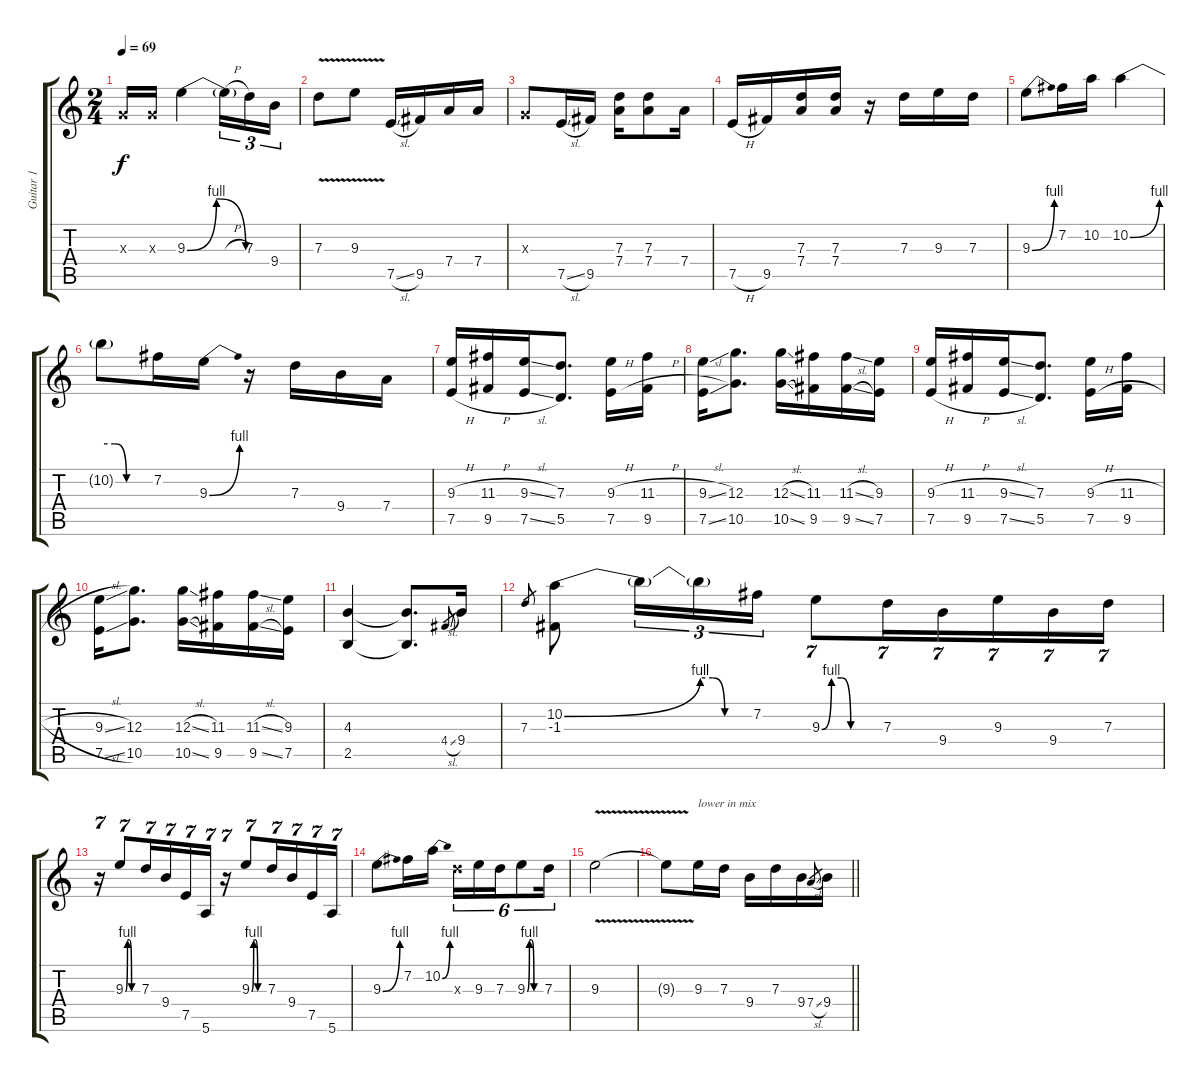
\track ("Guitar 1" "Guitar 1") {instrument distortionguitar}
\staff {score tabs}
\tuning (E4 B3 G3 D3 A2 E2) {hide}
\ts (2 4)
\tempo 69
\clef g2
\ks c
0.3{x}.16{dy f} 0.3{x}.16 9.3{be (bendrelease 0 0 15 4 45 4 60 0)}.4 9.3{h t}.16{tu (3 2)} 7.3.16{tu (3 2)} 9.4.16{tu (3 2)} |
7.3{v}.8 9.3{v}.8 7.5{sl}.16 9.5.16 7.4.16 7.4.16 |
0.3{x}.8 7.5{sl}.16 9.5.16 (7.3 7.4).16 (7.3 7.4).8 7.4.16 |
7.5{h}.16 9.5.16 (7.3 7.4).16 (7.3 7.4).16 r.16 7.3.16 9.3.16 7.3.16 |
9.3{be (bend 0 0 60 4)}.8 7.2.16 10.2.16 10.2{be (bend 0 0 60 4)}.4 |
10.2{be (custom 0 4 15 4 30 0 60 0) t}.8 7.2.16 9.3{be (bend 0 0 60 4)}.16 r.16 7.3.16 9.4.16 7.4.16 |
(9.3{h} 7.5{h}).16 (11.3{h} 9.5{h}).16 (9.3{sl} 7.5{sl}).16 (7.3 5.5).8{d} (9.3{h} 7.5{h}).16 (11.3{h} 9.5{h}).16 |
(9.3{sl} 7.5{sl}).16 (12.3 10.5).8{d} (12.3{sl} 10.5{sl}).16 (11.3 9.5).16 (11.3{sl} 9.5{sl}).16 (9.3 7.5).16 |
(9.3{h} 7.5{h}).16 (11.3{h} 9.5{h}).16 (9.3{sl} 7.5{sl}).16 (7.3 5.5).8{d} (9.3{h} 7.5{h}).16 (11.3{h} 9.5{h}).16 |
(9.3{sl} 7.5{sl}).16 (12.3 10.5).8{d} (12.3{sl} 10.5{sl}).16 (11.3 9.5).16 (11.3{sl} 9.5{sl}).16 (9.3 7.5).16 |
(4.3 2.5).4 (4.3{t} 2.5{t}).8{d} 4.4{sl}.8{gr} 9.4.16 |
7.3.8{gr} (10.2{be (bend 0 0 60 4)} -1.3).8 10.2{t}.16{tu (3 2)} 10.2{be (custom 0 4 15 4 30 0 60 0) t}.16{tu (3 2)} 7.2.16{tu (3 2)} 9.3{be (custom 0 0 10 4 20 4 30 0 60 0)}.8{tu (7 4)} 7.3.16{tu (7 4)} 9.4.16{tu (7 4)} 9.3.16{tu (7 4)} 9.4.16{tu (7 4)} 7.3.16{tu (7 4)} |
r.16{tu (7 4)} 9.3{be (custom 0 0 10 4 20 4 30 0 60 0)}.8{tu (7 4)} 7.3.16{tu (7 4)} 9.4.16{tu (7 4)} 7.5.16{tu (7 4)} 5.6.16{tu (7 4)} r.16{tu (7 4)} 9.3{be (custom 0 0 10 4 20 4 30 0 60 0)}.8{tu (7 4)} 7.3.16{tu (7 4)} 9.4.16{tu (7 4)} 7.5.16{tu (7 4)} 5.6.16{tu (7 4)} |
9.3{be (bend 0 0 60 4)}.8 7.2.16 10.2{be (bend 0 0 60 4)}.16 7.3{x}.16{tu (6 4)} 9.3.16{tu (6 4)} 7.3.16{tu (6 4)} 9.3{be (custom 0 0 10 4 20 4 30 0 60 0)}.8{tu (6 4)} 7.3.16{tu (6 4)} |
9.3{v}.2 |
\barLineRight lightlight
9.3{t}.8 9.3.16{txt "lower in mix" volume 9} 7.3.16 9.4.16 7.3.16 9.4.16 7.4{sl}.8{gr} 9.4.16
